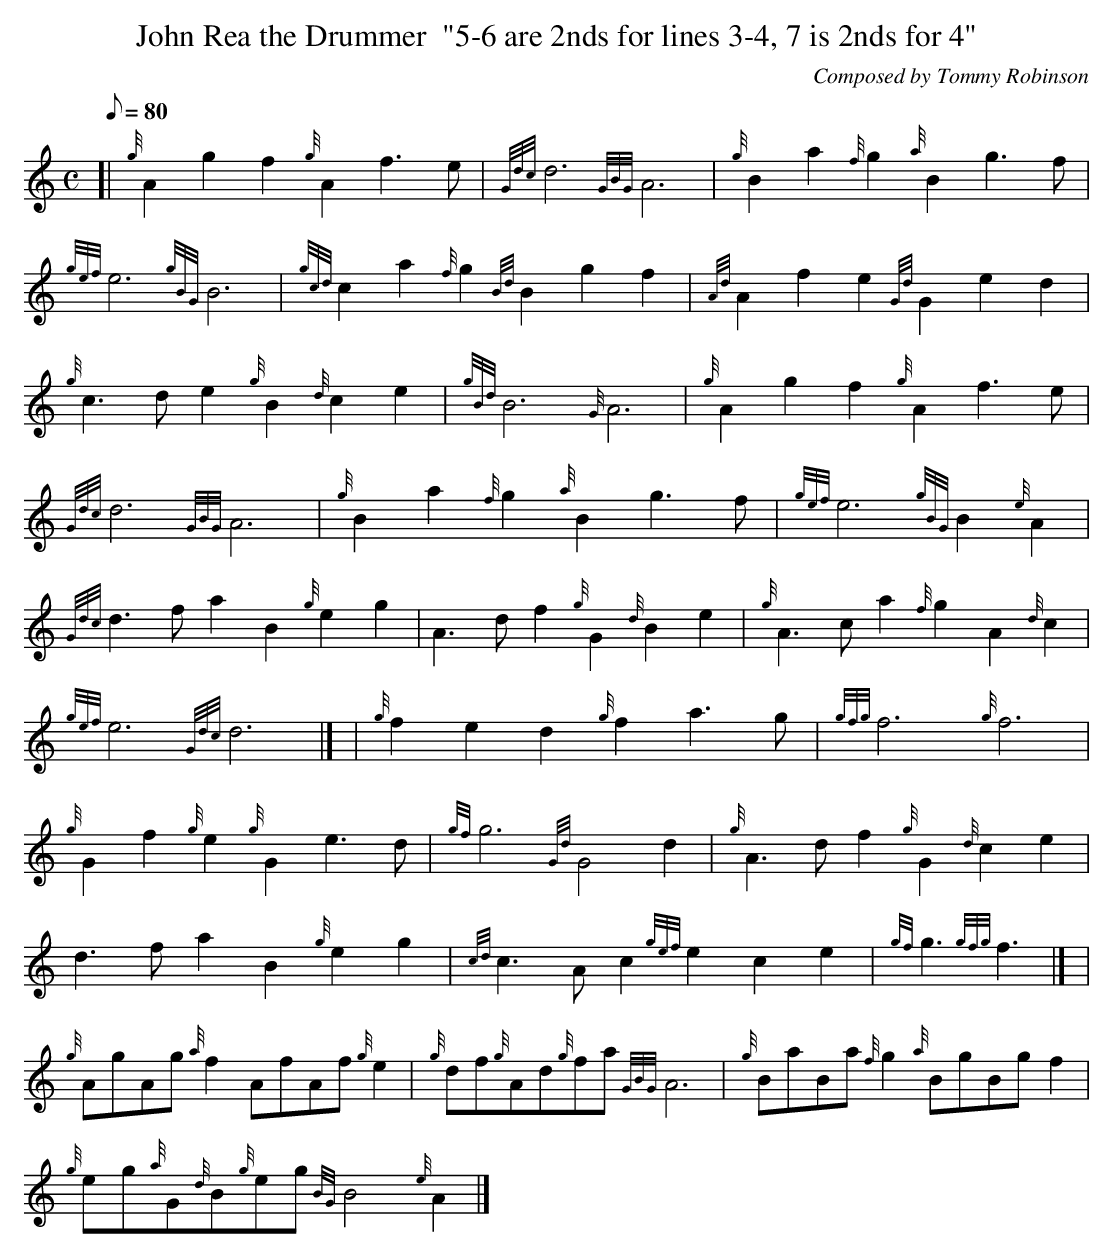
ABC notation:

X:1
T:John Rea the Drummer  "5-6 are 2nds for lines 3-4, 7 is 2nds for 4"
M:C
L:1/8
Q:80
C:Composed by Tommy Robinson
K:HP
[| {g}A2g2f2{g}A2f3e | \
{Gdc}d6{GBG}A6 | \
{g}B2a2{f}g2{a}B2g3f |
{gef}e6{gBG}B6 | \
{gcd}c2a2{f}g2{Bd}B2g2f2 | \
{Ad}A2f2e2{Gd}G2e2d2 |
{g}c3de2{g}B2{d}c2e2 | \
{gBd}B6{G}A6 | \
{g}A2g2f2{g}A2f3e |
{Gdc}d6{GBG}A6 | \
{g}B2a2{f}g2{a}B2g3f | \
{gef}e6{gBG}B2{e}A2 |
{Gdc}d3fa2B2{g}e2g2 | \
A3df2{g}G2{d}B2e2 | \
{g}A3ca2{f}g2A2{d}c2 |
{gef}e6{Gdc}d6|] [ | \
{g}f2e2d2{g}f2a3g | \
{gfg}f6{g}f6 |
{g}G2f2{g}e2{g}G2e3d | \
{gf}g6{Gd}G4d2 | \
{g}A3df2{g}G2{d}c2e2 |
d3fa2B2{g}e2g2 | \
{cd}c3Ac2{gef}e2c2e2 | \
{gf}g3{gfg}f3|] [ |
{g}AgAg{a}f2AfAf{g}e2 | \
{g}df{g}Ad{g}fa{GBG}A6 | \
{g}BaBa{f}g2{a}BgBgf2 |
{g}eg{a}G{d}B{g}eg{BG}B4{e}A2|]
